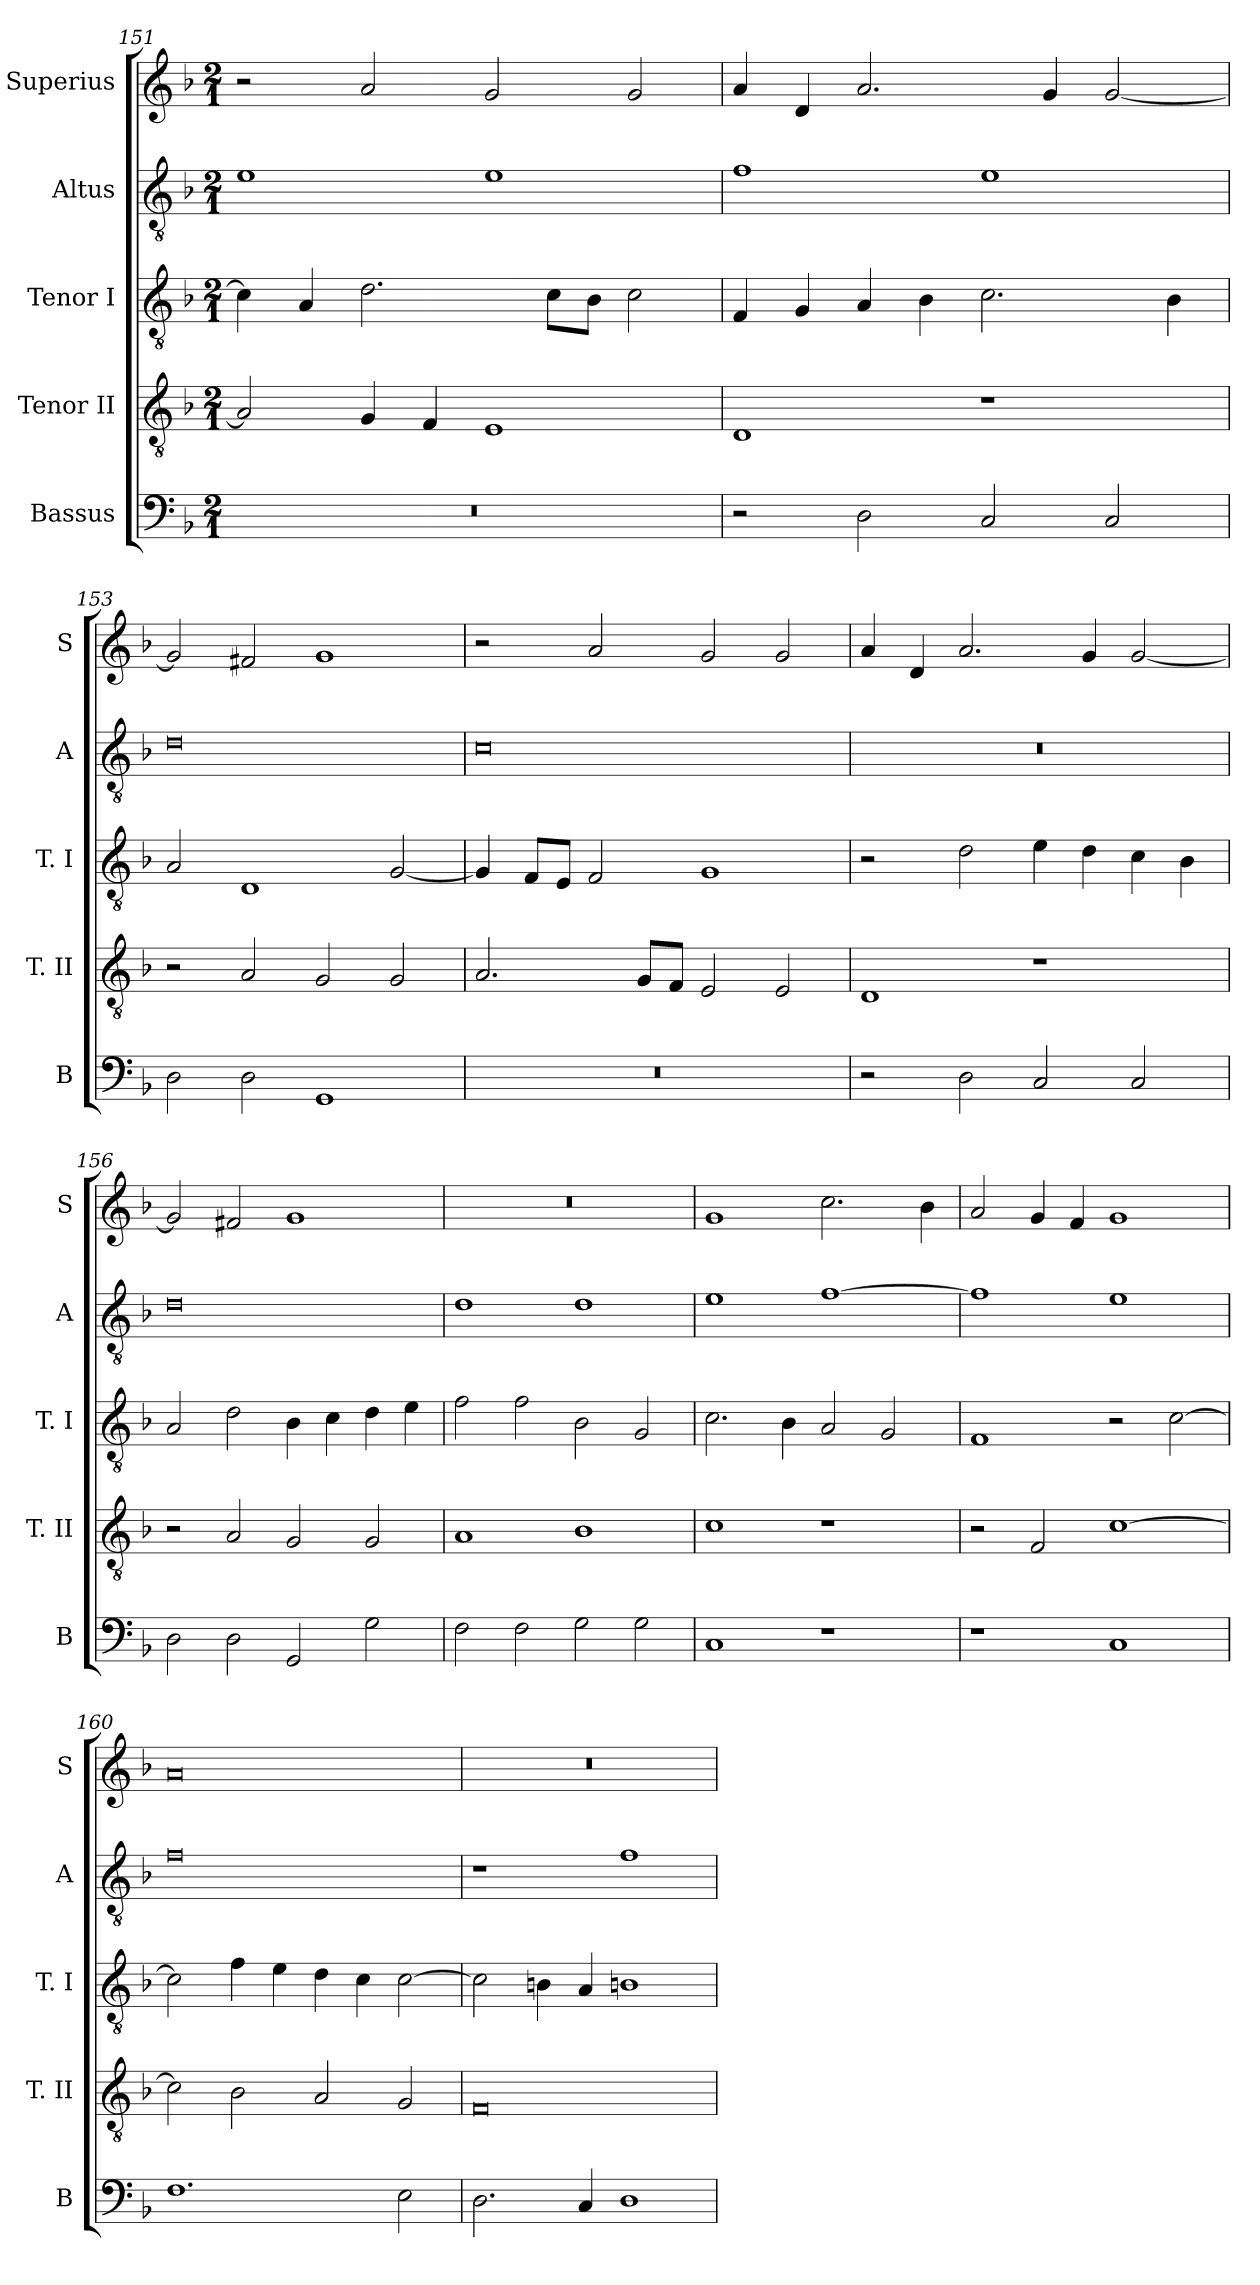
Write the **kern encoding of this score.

**kern	**kern	**kern	**kern	**kern
*part5	*part4	*part3	*part2	*part1
*staff5	*staff4	*staff3	*staff2	*staff1
*I"Bassus	*I"Tenor II	*I"Tenor I	*I"Altus	*I"Superius
*I'B	*I'T. II	*I'T. I	*I'A	*I'S
*clefF4	*clefGv2	*clefGv2	*clefGv2	*clefG2
*k[b-]	*k[b-]	*k[b-]	*k[b-]	*k[b-]
*F:	*F:	*F:	*F:	*F:
*M2/1	*M2/1	*M2/1	*M2/1	*M2/1
=151	=151	=151	=151	=151
0r	2A]	4c]	1e	2r
.	.	4A	.	.
.	4G	2.d	.	2a
.	4F	.	.	.
.	1E	.	1e	2g
.	.	8cL	.	.
.	.	8B-J	.	.
.	.	2c	.	2g
=152	=152	=152	=152	=152
2r	1D	4F	1f	4a
.	.	4G	.	4d
2D	.	4A	.	2.a
.	.	4B-	.	.
2C	1r	2.c	1e	.
.	.	.	.	4g
2C	.	.	.	[2g
.	.	4B-	.	.
=153	=153	=153	=153	=153
2D	2r	2A	0d	2g]
2D	2A	1D	.	2f#X
1GG	2G	.	.	1g
.	2G	[2G	.	.
=154	=154	=154	=154	=154
0r	2.A	4G]	0c	2r
.	.	8FL	.	.
.	.	8EJ	.	.
.	.	2F	.	2a
.	8GL	.	.	.
.	8FJ	.	.	.
.	2E	1G	.	2g
.	2E	.	.	2g
=155	=155	=155	=155	=155
2r	1D	2r	0r	4a
.	.	.	.	4d
2D	.	2d	.	2.a
2C	1r	4e	.	.
.	.	4d	.	4g
2C	.	4c	.	[2g
.	.	4B-	.	.
=156	=156	=156	=156	=156
2D	2r	2A	0d	2g]
2D	2A	2d	.	2f#X
2GG	2G	4B-	.	1g
.	.	4c	.	.
2G	2G	4d	.	.
.	.	4e	.	.
=157	=157	=157	=157	=157
2F	1A	2f	1d	0r
2F	.	2f	.	.
2G	1B-	2B-	1d	.
2G	.	2G	.	.
=158	=158	=158	=158	=158
1C	1c	2.c	1e	1g
.	.	4B-	.	.
1r	1r	2A	[1f	2.cc
.	.	2G	.	.
.	.	.	.	4b-
=159	=159	=159	=159	=159
1r	2r	1F	1f]	2a
.	2F	.	.	4g
.	.	.	.	4f
1C	[1c	2r	1e	1g
.	.	[2c	.	.
=160	=160	=160	=160	=160
1.F	2c]	2c]	0f	0a
.	2B-	4f	.	.
.	.	4e	.	.
.	2A	4d	.	.
.	.	4c	.	.
2E	2G	[2c	.	.
=161	=161	=161	=161	=161
2.D	0F	2c]	1r	0r
.	.	4Bn	.	.
4C	.	4A	.	.
1D	.	1Bn	1f	.
=	=	=	=	=
*-	*-	*-	*-	*-
